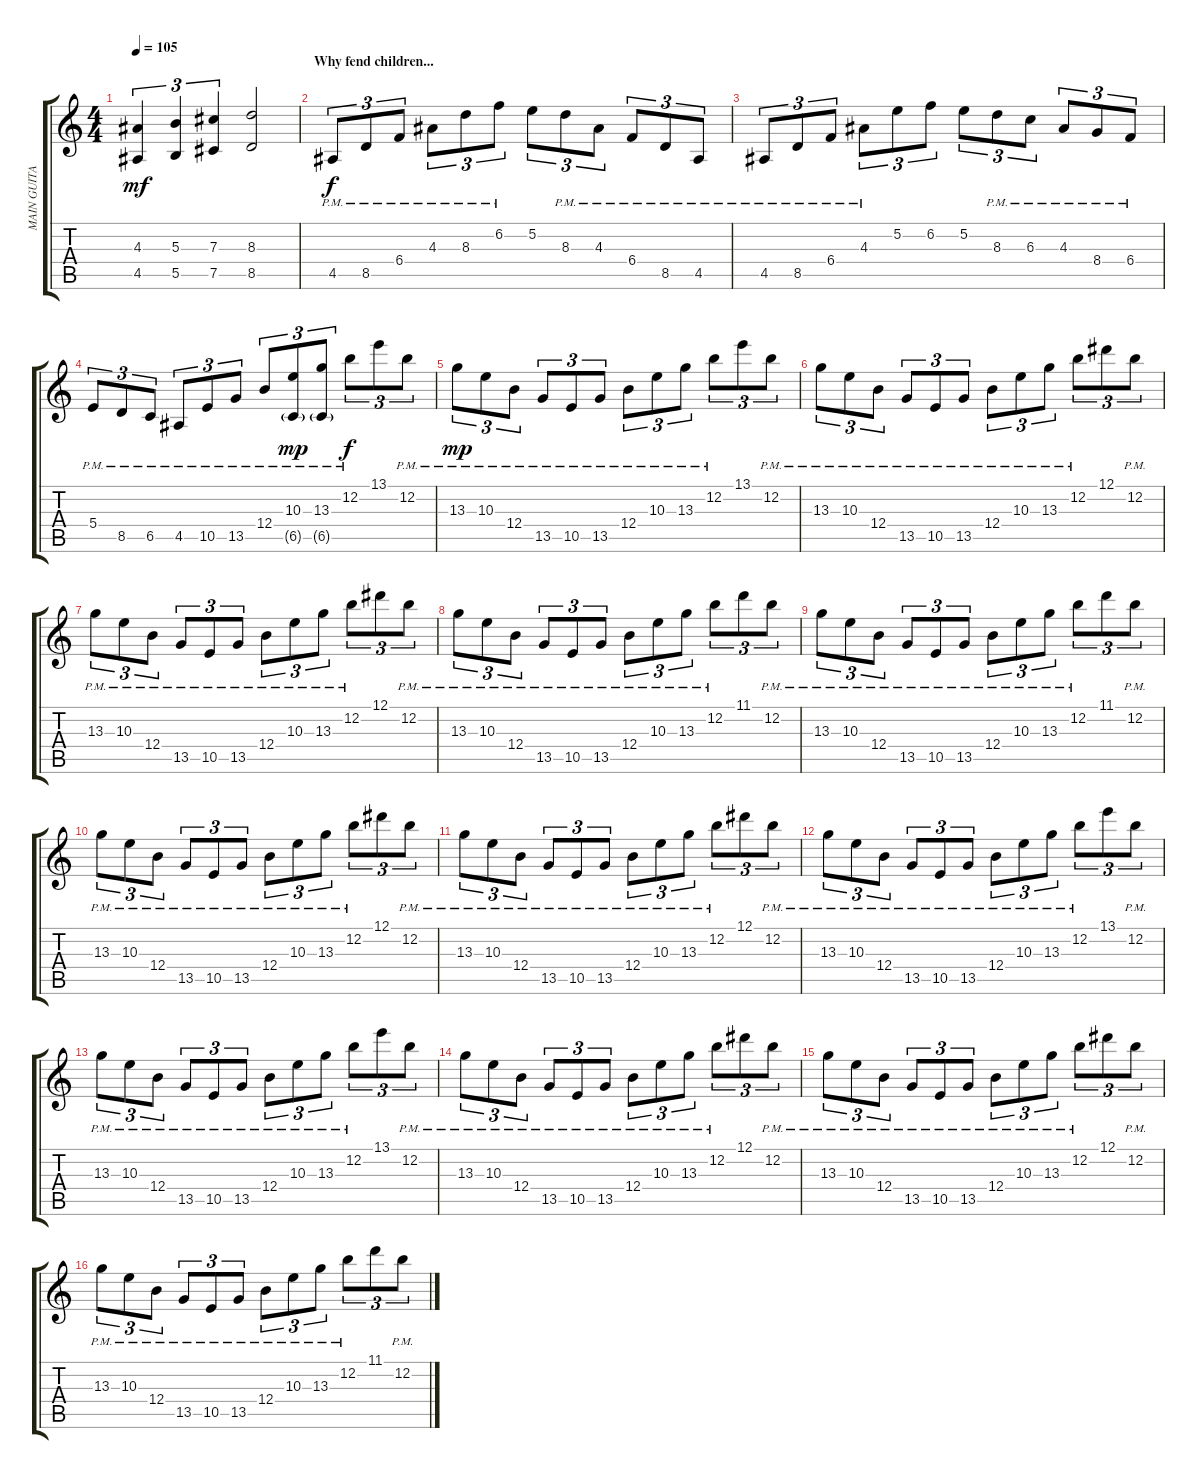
\track ("MAIN GUITAR" "MAIN GUITA") {instrument distortionguitar}
\staff {score tabs}
\tuning (Eb4 B3 Gb3 B2 Gb2 B1) {hide}
\ts (4 4)
\tempo 105
\clef g2
\ks c
(4.3 4.5).4{tu (3 2) dy mf} (5.3 5.5).4{tu (3 2)} (7.3 7.5).4{tu (3 2)} (8.3 8.5).2 |
\section ("" "Why fend children...")
4.5{pm}.8{tu (3 2) dy f} 8.5{pm}.8{tu (3 2)} 6.4{pm}.8{tu (3 2)} 4.3{pm}.8{tu (3 2)} 8.3{pm}.8{tu (3 2)} 6.2{pm}.8{tu (3 2)} 5.2.8{tu (3 2)} 8.3{pm}.8{tu (3 2)} 4.3{pm}.8{tu (3 2)} 6.4{pm}.8{tu (3 2)} 8.5{pm}.8{tu (3 2)} 4.5{pm}.8{tu (3 2)} |
4.5{pm}.8{tu (3 2)} 8.5{pm}.8{tu (3 2)} 6.4{pm}.8{tu (3 2)} 4.3{pm}.8{tu (3 2)} 5.2.8{tu (3 2)} 6.2.8{tu (3 2)} 5.2.8{tu (3 2)} 8.3{pm}.8{tu (3 2)} 6.3{pm}.8{tu (3 2)} 4.3{pm}.8{tu (3 2)} 8.4{pm}.8{tu (3 2)} 6.4{pm}.8{tu (3 2)} |
5.4{pm}.8{tu (3 2)} 8.5{pm}.8{tu (3 2)} 6.5{pm}.8{tu (3 2)} 4.5{pm}.8{tu (3 2)} 10.5{pm}.8{tu (3 2)} 13.5{pm}.8{tu (3 2)} 12.4{pm}.8{tu (3 2)} (10.3{pm} 6.5{g}).8{tu (3 2) dy mp} (13.3{pm} 6.5{g}).8{tu (3 2)} 12.2{pm}.8{tu (3 2) dy f} 13.1.8{tu (3 2)} 12.2{pm}.8{tu (3 2)} |
13.3{pm}.8{tu (3 2) dy mp} 10.3{pm}.8{tu (3 2)} 12.4{pm}.8{tu (3 2)} 13.5{pm}.8{tu (3 2)} 10.5{pm}.8{tu (3 2)} 13.5{pm}.8{tu (3 2)} 12.4{pm}.8{tu (3 2)} 10.3{pm}.8{tu (3 2)} 13.3{pm}.8{tu (3 2)} 12.2{pm}.8{tu (3 2)} 13.1.8{tu (3 2)} 12.2{pm}.8{tu (3 2)} |
13.3{pm}.8{tu (3 2)} 10.3{pm}.8{tu (3 2)} 12.4{pm}.8{tu (3 2)} 13.5{pm}.8{tu (3 2)} 10.5{pm}.8{tu (3 2)} 13.5{pm}.8{tu (3 2)} 12.4{pm}.8{tu (3 2)} 10.3{pm}.8{tu (3 2)} 13.3{pm}.8{tu (3 2)} 12.2{pm}.8{tu (3 2)} 12.1.8{tu (3 2)} 12.2{pm}.8{tu (3 2)} |
13.3{pm}.8{tu (3 2)} 10.3{pm}.8{tu (3 2)} 12.4{pm}.8{tu (3 2)} 13.5{pm}.8{tu (3 2)} 10.5{pm}.8{tu (3 2)} 13.5{pm}.8{tu (3 2)} 12.4{pm}.8{tu (3 2)} 10.3{pm}.8{tu (3 2)} 13.3{pm}.8{tu (3 2)} 12.2{pm}.8{tu (3 2)} 12.1.8{tu (3 2)} 12.2{pm}.8{tu (3 2)} |
13.3{pm}.8{tu (3 2)} 10.3{pm}.8{tu (3 2)} 12.4{pm}.8{tu (3 2)} 13.5{pm}.8{tu (3 2)} 10.5{pm}.8{tu (3 2)} 13.5{pm}.8{tu (3 2)} 12.4{pm}.8{tu (3 2)} 10.3{pm}.8{tu (3 2)} 13.3{pm}.8{tu (3 2)} 12.2{pm}.8{tu (3 2)} 11.1.8{tu (3 2)} 12.2{pm}.8{tu (3 2)} |
13.3{pm}.8{tu (3 2)} 10.3{pm}.8{tu (3 2)} 12.4{pm}.8{tu (3 2)} 13.5{pm}.8{tu (3 2)} 10.5{pm}.8{tu (3 2)} 13.5{pm}.8{tu (3 2)} 12.4{pm}.8{tu (3 2)} 10.3{pm}.8{tu (3 2)} 13.3{pm}.8{tu (3 2)} 12.2{pm}.8{tu (3 2)} 11.1.8{tu (3 2)} 12.2{pm}.8{tu (3 2)} |
13.3{pm}.8{tu (3 2)} 10.3{pm}.8{tu (3 2)} 12.4{pm}.8{tu (3 2)} 13.5{pm}.8{tu (3 2)} 10.5{pm}.8{tu (3 2)} 13.5{pm}.8{tu (3 2)} 12.4{pm}.8{tu (3 2)} 10.3{pm}.8{tu (3 2)} 13.3{pm}.8{tu (3 2)} 12.2{pm}.8{tu (3 2)} 12.1.8{tu (3 2)} 12.2{pm}.8{tu (3 2)} |
13.3{pm}.8{tu (3 2)} 10.3{pm}.8{tu (3 2)} 12.4{pm}.8{tu (3 2)} 13.5{pm}.8{tu (3 2)} 10.5{pm}.8{tu (3 2)} 13.5{pm}.8{tu (3 2)} 12.4{pm}.8{tu (3 2)} 10.3{pm}.8{tu (3 2)} 13.3{pm}.8{tu (3 2)} 12.2{pm}.8{tu (3 2)} 12.1.8{tu (3 2)} 12.2{pm}.8{tu (3 2)} |
13.3{pm}.8{tu (3 2)} 10.3{pm}.8{tu (3 2)} 12.4{pm}.8{tu (3 2)} 13.5{pm}.8{tu (3 2)} 10.5{pm}.8{tu (3 2)} 13.5{pm}.8{tu (3 2)} 12.4{pm}.8{tu (3 2)} 10.3{pm}.8{tu (3 2)} 13.3{pm}.8{tu (3 2)} 12.2{pm}.8{tu (3 2)} 13.1.8{tu (3 2)} 12.2{pm}.8{tu (3 2)} |
13.3{pm}.8{tu (3 2)} 10.3{pm}.8{tu (3 2)} 12.4{pm}.8{tu (3 2)} 13.5{pm}.8{tu (3 2)} 10.5{pm}.8{tu (3 2)} 13.5{pm}.8{tu (3 2)} 12.4{pm}.8{tu (3 2)} 10.3{pm}.8{tu (3 2)} 13.3{pm}.8{tu (3 2)} 12.2{pm}.8{tu (3 2)} 13.1.8{tu (3 2)} 12.2{pm}.8{tu (3 2)} |
13.3{pm}.8{tu (3 2)} 10.3{pm}.8{tu (3 2)} 12.4{pm}.8{tu (3 2)} 13.5{pm}.8{tu (3 2)} 10.5{pm}.8{tu (3 2)} 13.5{pm}.8{tu (3 2)} 12.4{pm}.8{tu (3 2)} 10.3{pm}.8{tu (3 2)} 13.3{pm}.8{tu (3 2)} 12.2{pm}.8{tu (3 2)} 12.1.8{tu (3 2)} 12.2{pm}.8{tu (3 2)} |
13.3{pm}.8{tu (3 2)} 10.3{pm}.8{tu (3 2)} 12.4{pm}.8{tu (3 2)} 13.5{pm}.8{tu (3 2)} 10.5{pm}.8{tu (3 2)} 13.5{pm}.8{tu (3 2)} 12.4{pm}.8{tu (3 2)} 10.3{pm}.8{tu (3 2)} 13.3{pm}.8{tu (3 2)} 12.2{pm}.8{tu (3 2)} 12.1.8{tu (3 2)} 12.2{pm}.8{tu (3 2)} |
13.3{pm}.8{tu (3 2)} 10.3{pm}.8{tu (3 2)} 12.4{pm}.8{tu (3 2)} 13.5{pm}.8{tu (3 2)} 10.5{pm}.8{tu (3 2)} 13.5{pm}.8{tu (3 2)} 12.4{pm}.8{tu (3 2)} 10.3{pm}.8{tu (3 2)} 13.3{pm}.8{tu (3 2)} 12.2{pm}.8{tu (3 2)} 11.1.8{tu (3 2)} 12.2{pm}.8{tu (3 2)}
